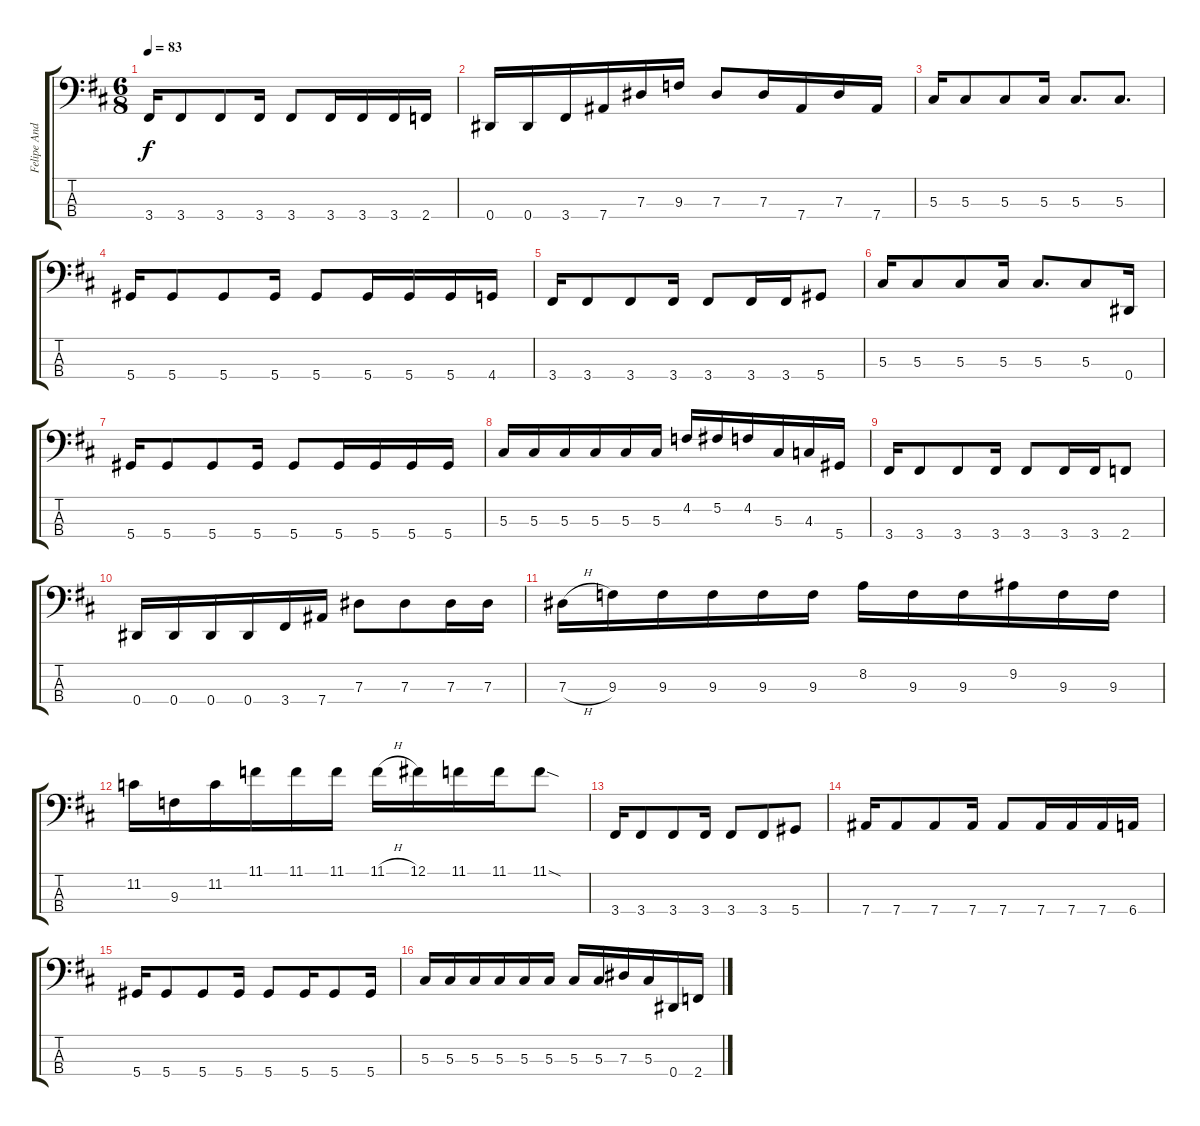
\track ("Felipe Andreoli" "Felipe And") {instrument electricbassfinger}
\staff {score tabs}
\tuning (Gb2 Db2 Ab1 Eb1) {hide}
\ts (6 8)
\tempo 83
\clef f4
\ks d
3.4.16{dy f} 3.4.8 3.4.8 3.4.16 3.4.8 3.4.16 3.4.16 3.4.16 2.4.16 |
0.4.16 0.4.16 3.4.16 7.4.16 7.3.16 9.3.16 7.3.8 7.3.16 7.4.16 7.3.16 7.4.16 |
5.3.16 5.3.8 5.3.8 5.3.16 5.3.8{d} 5.3.8{d} |
5.4.16 5.4.8 5.4.8 5.4.16 5.4.8 5.4.16 5.4.16 5.4.16 4.4.16 |
3.4.16 3.4.8 3.4.8 3.4.16 3.4.8 3.4.16 3.4.16 5.4.8 |
5.3.16 5.3.8 5.3.8 5.3.16 5.3.8{d} 5.3.8 0.4.16 |
5.4.16 5.4.8 5.4.8 5.4.16 5.4.8 5.4.16 5.4.16 5.4.16 5.4.16 |
5.3.16 5.3.16 5.3.16 5.3.16 5.3.16 5.3.16 4.2.16 5.2.16 4.2.16 5.3.16 4.3.16 5.4.16 |
3.4.16 3.4.8 3.4.8 3.4.16 3.4.8 3.4.16 3.4.16 2.4.8 |
0.4.16 0.4.16 0.4.16 0.4.16 3.4.16 7.4.16 7.3.8 7.3.8 7.3.16 7.3.16 |
7.3{h}.16 9.3.16 9.3.16 9.3.16 9.3.16 9.3.16 8.2.16 9.3.16 9.3.16 9.2.16 9.3.16 9.3.16 |
11.2.16 9.3.16 11.2.16 11.1.16 11.1.16 11.1.16 11.1{h}.16 12.1.16 11.1.16 11.1.16 11.1{sod}.8 |
3.4.16 3.4.8 3.4.8 3.4.16 3.4.8 3.4.8 5.4.8 |
7.4.16 7.4.8 7.4.8 7.4.16 7.4.8 7.4.16 7.4.16 7.4.16 6.4.16 |
5.4.16 5.4.8 5.4.8 5.4.16 5.4.8 5.4.16 5.4.8 5.4.16 |
5.3.16 5.3.16 5.3.16 5.3.16 5.3.16 5.3.16 5.3.16 5.3.16 7.3.16 5.3.16 0.4.16 2.4.16
